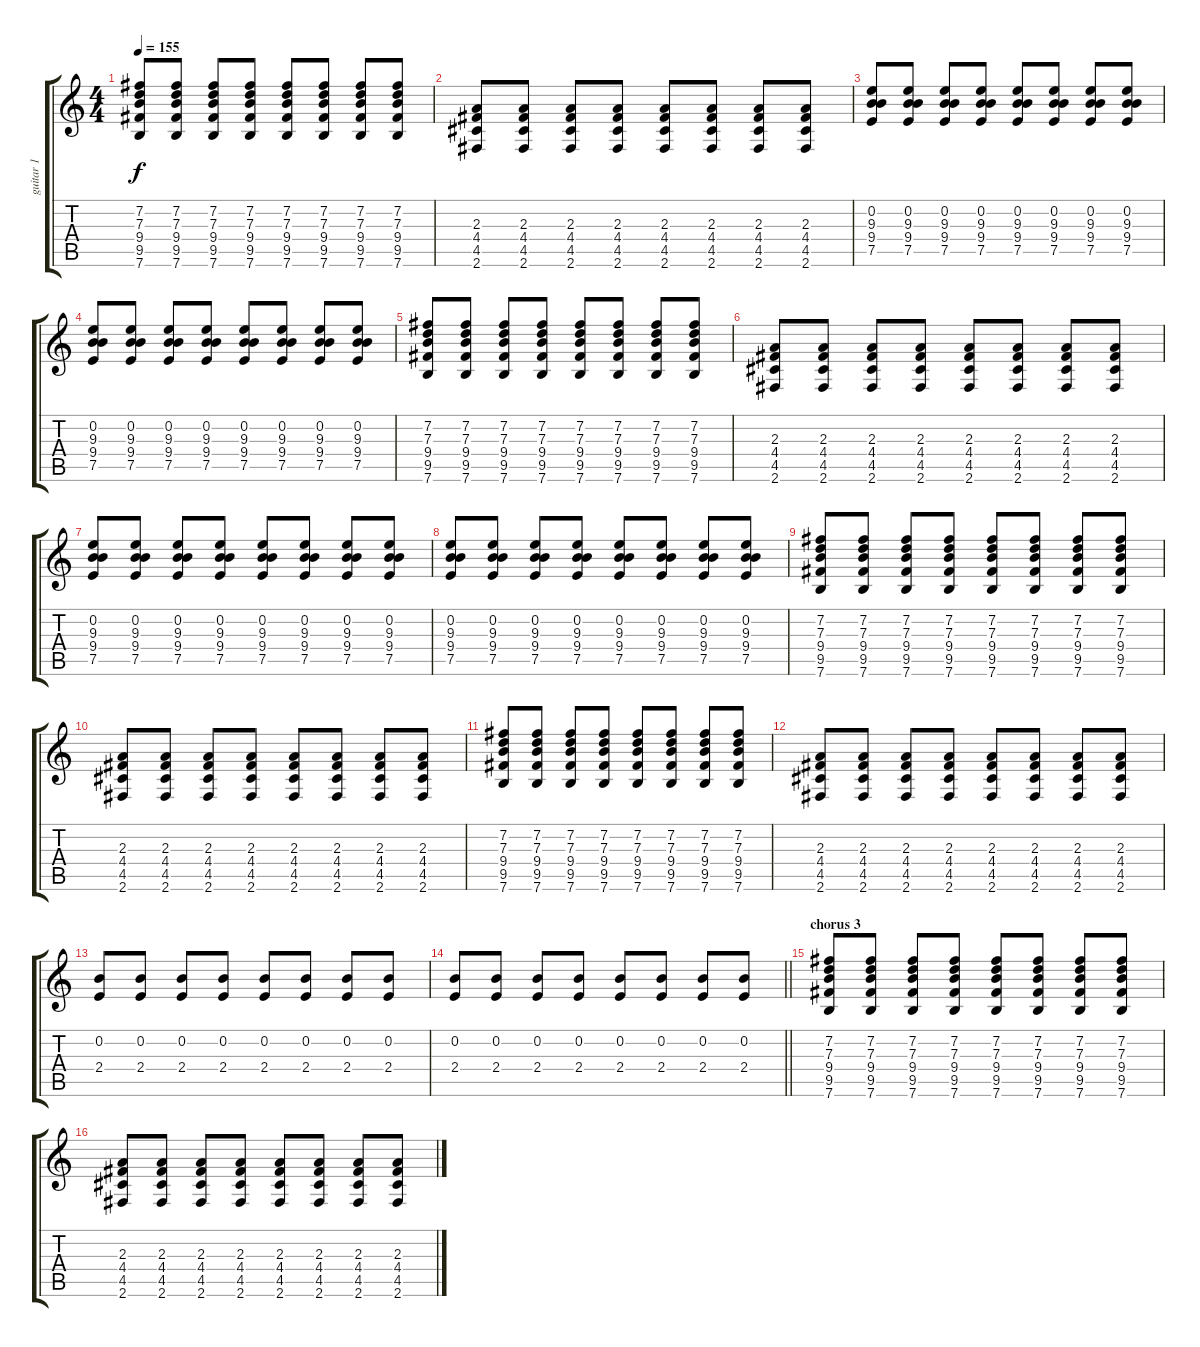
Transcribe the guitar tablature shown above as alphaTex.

\track ("guitar 1" "guitar 1") {instrument electricguitarclean}
\staff {score tabs}
\tuning (E4 B3 G3 D3 A2 E2) {hide}
\ts (4 4)
\tempo 155
\clef g2
\ks c
(7.2 7.3 9.4 9.5 7.6).8{dy f} (7.2 7.3 9.4 9.5 7.6).8 (7.2 7.3 9.4 9.5 7.6).8 (7.2 7.3 9.4 9.5 7.6).8 (7.2 7.3 9.4 9.5 7.6).8 (7.2 7.3 9.4 9.5 7.6).8 (7.2 7.3 9.4 9.5 7.6).8 (7.2 7.3 9.4 9.5 7.6).8 |
(2.3 4.4 4.5 2.6).8 (2.3 4.4 4.5 2.6).8 (2.3 4.4 4.5 2.6).8 (2.3 4.4 4.5 2.6).8 (2.3 4.4 4.5 2.6).8 (2.3 4.4 4.5 2.6).8 (2.3 4.4 4.5 2.6).8 (2.3 4.4 4.5 2.6).8 |
(0.2 9.3 9.4 7.5).8 (0.2 9.3 9.4 7.5).8 (0.2 9.3 9.4 7.5).8 (0.2 9.3 9.4 7.5).8 (0.2 9.3 9.4 7.5).8 (0.2 9.3 9.4 7.5).8 (0.2 9.3 9.4 7.5).8 (0.2 9.3 9.4 7.5).8 |
(0.2 9.3 9.4 7.5).8 (0.2 9.3 9.4 7.5).8 (0.2 9.3 9.4 7.5).8 (0.2 9.3 9.4 7.5).8 (0.2 9.3 9.4 7.5).8 (0.2 9.3 9.4 7.5).8 (0.2 9.3 9.4 7.5).8 (0.2 9.3 9.4 7.5).8 |
(7.2 7.3 9.4 9.5 7.6).8 (7.2 7.3 9.4 9.5 7.6).8 (7.2 7.3 9.4 9.5 7.6).8 (7.2 7.3 9.4 9.5 7.6).8 (7.2 7.3 9.4 9.5 7.6).8 (7.2 7.3 9.4 9.5 7.6).8 (7.2 7.3 9.4 9.5 7.6).8 (7.2 7.3 9.4 9.5 7.6).8 |
(2.3 4.4 4.5 2.6).8 (2.3 4.4 4.5 2.6).8 (2.3 4.4 4.5 2.6).8 (2.3 4.4 4.5 2.6).8 (2.3 4.4 4.5 2.6).8 (2.3 4.4 4.5 2.6).8 (2.3 4.4 4.5 2.6).8 (2.3 4.4 4.5 2.6).8 |
(0.2 9.3 9.4 7.5).8 (0.2 9.3 9.4 7.5).8 (0.2 9.3 9.4 7.5).8 (0.2 9.3 9.4 7.5).8 (0.2 9.3 9.4 7.5).8 (0.2 9.3 9.4 7.5).8 (0.2 9.3 9.4 7.5).8 (0.2 9.3 9.4 7.5).8 |
(0.2 9.3 9.4 7.5).8 (0.2 9.3 9.4 7.5).8 (0.2 9.3 9.4 7.5).8 (0.2 9.3 9.4 7.5).8 (0.2 9.3 9.4 7.5).8 (0.2 9.3 9.4 7.5).8 (0.2 9.3 9.4 7.5).8 (0.2 9.3 9.4 7.5).8 |
(7.2 7.3 9.4 9.5 7.6).8 (7.2 7.3 9.4 9.5 7.6).8 (7.2 7.3 9.4 9.5 7.6).8 (7.2 7.3 9.4 9.5 7.6).8 (7.2 7.3 9.4 9.5 7.6).8 (7.2 7.3 9.4 9.5 7.6).8 (7.2 7.3 9.4 9.5 7.6).8 (7.2 7.3 9.4 9.5 7.6).8 |
(2.3 4.4 4.5 2.6).8 (2.3 4.4 4.5 2.6).8 (2.3 4.4 4.5 2.6).8 (2.3 4.4 4.5 2.6).8 (2.3 4.4 4.5 2.6).8 (2.3 4.4 4.5 2.6).8 (2.3 4.4 4.5 2.6).8 (2.3 4.4 4.5 2.6).8 |
(7.2 7.3 9.4 9.5 7.6).8 (7.2 7.3 9.4 9.5 7.6).8 (7.2 7.3 9.4 9.5 7.6).8 (7.2 7.3 9.4 9.5 7.6).8 (7.2 7.3 9.4 9.5 7.6).8 (7.2 7.3 9.4 9.5 7.6).8 (7.2 7.3 9.4 9.5 7.6).8 (7.2 7.3 9.4 9.5 7.6).8 |
(2.3 4.4 4.5 2.6).8 (2.3 4.4 4.5 2.6).8 (2.3 4.4 4.5 2.6).8 (2.3 4.4 4.5 2.6).8 (2.3 4.4 4.5 2.6).8 (2.3 4.4 4.5 2.6).8 (2.3 4.4 4.5 2.6).8 (2.3 4.4 4.5 2.6).8 |
(0.2 2.4).8 (0.2 2.4).8 (0.2 2.4).8 (0.2 2.4).8 (0.2 2.4).8 (0.2 2.4).8 (0.2 2.4).8 (0.2 2.4).8 |
\barLineRight lightlight
(0.2 2.4).8 (0.2 2.4).8 (0.2 2.4).8 (0.2 2.4).8 (0.2 2.4).8 (0.2 2.4).8 (0.2 2.4).8 (0.2 2.4).8 |
\section ("" "chorus 3")
(7.2 7.3 9.4 9.5 7.6).8 (7.2 7.3 9.4 9.5 7.6).8 (7.2 7.3 9.4 9.5 7.6).8 (7.2 7.3 9.4 9.5 7.6).8 (7.2 7.3 9.4 9.5 7.6).8 (7.2 7.3 9.4 9.5 7.6).8 (7.2 7.3 9.4 9.5 7.6).8 (7.2 7.3 9.4 9.5 7.6).8 |
(2.3 4.4 4.5 2.6).8 (2.3 4.4 4.5 2.6).8 (2.3 4.4 4.5 2.6).8 (2.3 4.4 4.5 2.6).8 (2.3 4.4 4.5 2.6).8 (2.3 4.4 4.5 2.6).8 (2.3 4.4 4.5 2.6).8 (2.3 4.4 4.5 2.6).8
